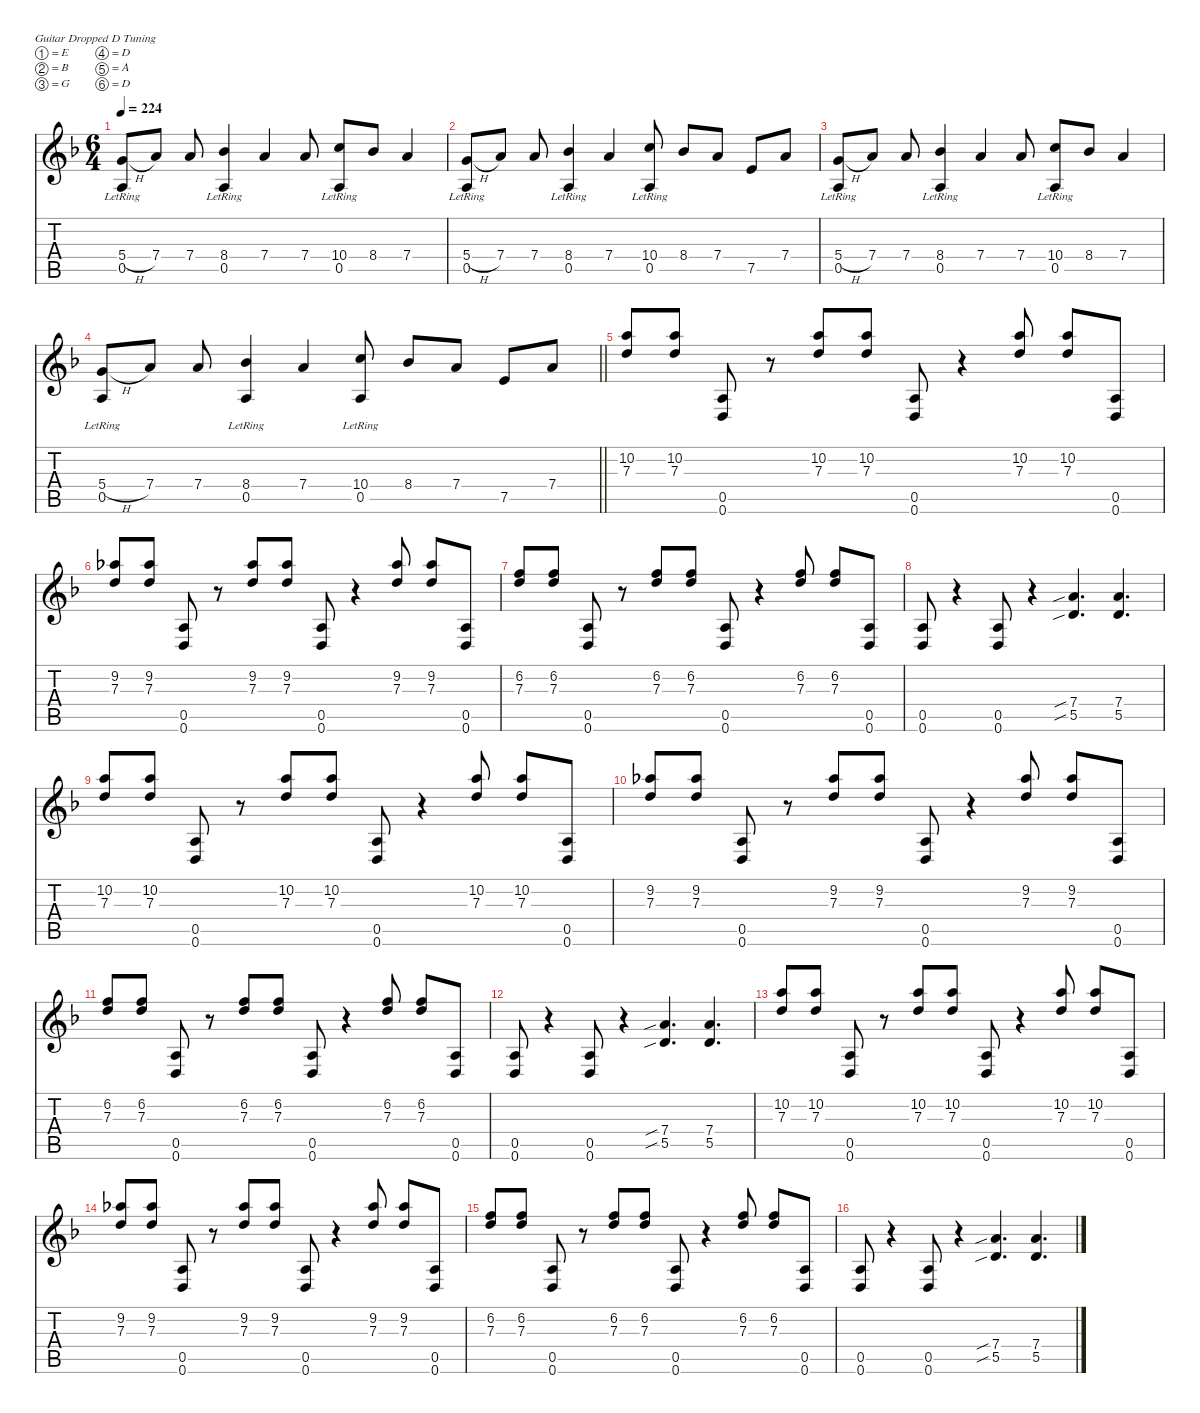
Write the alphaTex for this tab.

\hideDynamics
\bracketExtendMode nobrackets
\singleTrackTrackNamePolicy hidden
\multiTrackTrackNamePolicy hidden
\firstSystemTrackNameMode fullname
\firstSystemTrackNameOrientation horizontal
\otherSystemsTrackNameOrientation horizontal
\track ("Guitar-spare" "E-Gt") {instrument distortionguitar}
\staff {score tabs}
\tuning (E4 B3 G3 D3 A2 D2)
\ts (6 4)
\tempo 224
\clef g2
\ks dminor
(5.4{h acc forcenatural} 0.5{lr acc forcenatural}).8{dy f beam Up} 7.4{acc forcenatural}.8{beam Up} 7.4{acc forcenatural}.8{beam Up} (8.4{acc b} 0.5{lr acc forcenatural}).4{beam Up} 7.4{acc forcenatural}.4{beam Up} 7.4{acc forcenatural}.8{beam Up} (10.4{acc forcenatural} 0.5{lr acc forcenatural}).8{beam Up} 8.4{acc b}.8{beam Up} 7.4{acc forcenatural}.4{beam Up} |
(5.4{h acc forcenatural} 0.5{lr acc forcenatural}).8{beam Up} 7.4{acc forcenatural}.8{beam Up} 7.4{acc forcenatural}.8{beam Up} (8.4{acc b} 0.5{lr acc forcenatural}).4{beam Up} 7.4{acc forcenatural}.4{beam Up} (10.4{acc forcenatural} 0.5{lr acc forcenatural}).8{beam Up} 8.4{acc b}.8{beam Up} 7.4{acc forcenatural}.8{beam Up} 7.5{acc forcenatural}.8{beam Up} 7.4{acc forcenatural}.8{beam Up} |
(5.4{h acc forcenatural} 0.5{lr acc forcenatural}).8{beam Up} 7.4{acc forcenatural}.8{beam Up} 7.4{acc forcenatural}.8{beam Up} (8.4{acc b} 0.5{lr acc forcenatural}).4{beam Up} 7.4{acc forcenatural}.4{beam Up} 7.4{acc forcenatural}.8{beam Up} (10.4{acc forcenatural} 0.5{lr acc forcenatural}).8{beam Up} 8.4{acc b}.8{beam Up} 7.4{acc forcenatural}.4{beam Up} |
\barLineRight lightlight
(5.4{h acc forcenatural} 0.5{lr acc forcenatural}).8{beam Up} 7.4{acc forcenatural}.8{beam Up} 7.4{acc forcenatural}.8{beam Up} (8.4{acc b} 0.5{lr acc forcenatural}).4{beam Up} 7.4{acc forcenatural}.4{beam Up} (10.4{acc forcenatural} 0.5{lr acc forcenatural}).8{beam Up} 8.4{acc b}.8{beam Up} 7.4{acc forcenatural}.8{beam Up} 7.5{acc forcenatural}.8{beam Up} 7.4{acc forcenatural}.8{beam Up} |
(10.2{acc forcenatural} 7.3{acc forcenatural}).8{beam Up} (10.2{acc forcenatural} 7.3{acc forcenatural}).8{beam Up} (0.5{acc forcenatural} 0.6{acc forcenatural}).8{beam Up} r.8{beam Up} (10.2{acc forcenatural} 7.3{acc forcenatural}).8{beam Up} (10.2{acc forcenatural} 7.3{acc forcenatural}).8{beam Up} (0.5{acc forcenatural} 0.6{acc forcenatural}).8{beam Up} r.4{beam Up} (10.2{acc forcenatural} 7.3{acc forcenatural}).8{beam Up} (10.2{acc forcenatural} 7.3{acc forcenatural}).8{beam Up} (0.5{acc forcenatural} 0.6{acc forcenatural}).8{beam Up} |
(9.2{acc b} 7.3{acc forcenatural}).8{beam Up} (9.2{acc b} 7.3{acc forcenatural}).8{beam Up} (0.5{acc forcenatural} 0.6{acc forcenatural}).8{beam Up} r.8{beam Up} (9.2{acc b} 7.3{acc forcenatural}).8{beam Up} (9.2{acc b} 7.3{acc forcenatural}).8{beam Up} (0.5{acc forcenatural} 0.6{acc forcenatural}).8{beam Up} r.4{beam Up} (9.2{acc b} 7.3{acc forcenatural}).8{beam Up} (9.2{acc b} 7.3{acc forcenatural}).8{beam Up} (0.5{acc forcenatural} 0.6{acc forcenatural}).8{beam Up} |
(6.2{acc forcenatural} 7.3{acc forcenatural}).8{beam Up} (6.2{acc forcenatural} 7.3{acc forcenatural}).8{beam Up} (0.5{acc forcenatural} 0.6{acc forcenatural}).8{beam Up} r.8{beam Up} (6.2{acc forcenatural} 7.3{acc forcenatural}).8{beam Up} (6.2{acc forcenatural} 7.3{acc forcenatural}).8{beam Up} (0.5{acc forcenatural} 0.6{acc forcenatural}).8{beam Up} r.4{beam Up} (6.2{acc forcenatural} 7.3{acc forcenatural}).8{beam Up} (6.2{acc forcenatural} 7.3{acc forcenatural}).8{beam Up} (0.5{acc forcenatural} 0.6{acc forcenatural}).8{beam Up} |
(0.5{acc forcenatural} 0.6{acc forcenatural}).8{beam Up} r.4{beam Up} (0.5{acc forcenatural} 0.6{acc forcenatural}).8{beam Up} r.4{beam Up} (7.4{sib acc forcenatural} 5.5{sib acc forcenatural}).4{d beam Up} (7.4{acc forcenatural} 5.5{acc forcenatural}).4{d beam Up} |
(10.2{acc forcenatural} 7.3{acc forcenatural}).8{beam Up} (10.2{acc forcenatural} 7.3{acc forcenatural}).8{beam Up} (0.5{acc forcenatural} 0.6{acc forcenatural}).8{beam Up} r.8{beam Up} (10.2{acc forcenatural} 7.3{acc forcenatural}).8{beam Up} (10.2{acc forcenatural} 7.3{acc forcenatural}).8{beam Up} (0.5{acc forcenatural} 0.6{acc forcenatural}).8{beam Up} r.4{beam Up} (10.2{acc forcenatural} 7.3{acc forcenatural}).8{beam Up} (10.2{acc forcenatural} 7.3{acc forcenatural}).8{beam Up} (0.5{acc forcenatural} 0.6{acc forcenatural}).8{beam Up} |
(9.2{acc b} 7.3{acc forcenatural}).8{beam Up} (9.2{acc b} 7.3{acc forcenatural}).8{beam Up} (0.5{acc forcenatural} 0.6{acc forcenatural}).8{beam Up} r.8{beam Up} (9.2{acc b} 7.3{acc forcenatural}).8{beam Up} (9.2{acc b} 7.3{acc forcenatural}).8{beam Up} (0.5{acc forcenatural} 0.6{acc forcenatural}).8{beam Up} r.4{beam Up} (9.2{acc b} 7.3{acc forcenatural}).8{beam Up} (9.2{acc b} 7.3{acc forcenatural}).8{beam Up} (0.5{acc forcenatural} 0.6{acc forcenatural}).8{beam Up} |
(6.2{acc forcenatural} 7.3{acc forcenatural}).8{beam Up} (6.2{acc forcenatural} 7.3{acc forcenatural}).8{beam Up} (0.5{acc forcenatural} 0.6{acc forcenatural}).8{beam Up} r.8{beam Up} (6.2{acc forcenatural} 7.3{acc forcenatural}).8{beam Up} (6.2{acc forcenatural} 7.3{acc forcenatural}).8{beam Up} (0.5{acc forcenatural} 0.6{acc forcenatural}).8{beam Up} r.4{beam Up} (6.2{acc forcenatural} 7.3{acc forcenatural}).8{beam Up} (6.2{acc forcenatural} 7.3{acc forcenatural}).8{beam Up} (0.5{acc forcenatural} 0.6{acc forcenatural}).8{beam Up} |
(0.5{acc forcenatural} 0.6{acc forcenatural}).8{beam Up} r.4{beam Up} (0.5{acc forcenatural} 0.6{acc forcenatural}).8{beam Up} r.4{beam Up} (7.4{sib acc forcenatural} 5.5{sib acc forcenatural}).4{d beam Up} (7.4{acc forcenatural} 5.5{acc forcenatural}).4{d beam Up} |
(10.2{acc forcenatural} 7.3{acc forcenatural}).8{beam Up} (10.2{acc forcenatural} 7.3{acc forcenatural}).8{beam Up} (0.5{acc forcenatural} 0.6{acc forcenatural}).8{beam Up} r.8{beam Up} (10.2{acc forcenatural} 7.3{acc forcenatural}).8{beam Up} (10.2{acc forcenatural} 7.3{acc forcenatural}).8{beam Up} (0.5{acc forcenatural} 0.6{acc forcenatural}).8{beam Up} r.4{beam Up} (10.2{acc forcenatural} 7.3{acc forcenatural}).8{beam Up} (10.2{acc forcenatural} 7.3{acc forcenatural}).8{beam Up} (0.5{acc forcenatural} 0.6{acc forcenatural}).8{beam Up} |
(9.2{acc b} 7.3{acc forcenatural}).8{beam Up} (9.2{acc b} 7.3{acc forcenatural}).8{beam Up} (0.5{acc forcenatural} 0.6{acc forcenatural}).8{beam Up} r.8{beam Up} (9.2{acc b} 7.3{acc forcenatural}).8{beam Up} (9.2{acc b} 7.3{acc forcenatural}).8{beam Up} (0.5{acc forcenatural} 0.6{acc forcenatural}).8{beam Up} r.4{beam Up} (9.2{acc b} 7.3{acc forcenatural}).8{beam Up} (9.2{acc b} 7.3{acc forcenatural}).8{beam Up} (0.5{acc forcenatural} 0.6{acc forcenatural}).8{beam Up} |
(6.2{acc forcenatural} 7.3{acc forcenatural}).8{beam Up} (6.2{acc forcenatural} 7.3{acc forcenatural}).8{beam Up} (0.5{acc forcenatural} 0.6{acc forcenatural}).8{beam Up} r.8{beam Up} (6.2{acc forcenatural} 7.3{acc forcenatural}).8{beam Up} (6.2{acc forcenatural} 7.3{acc forcenatural}).8{beam Up} (0.5{acc forcenatural} 0.6{acc forcenatural}).8{beam Up} r.4{beam Up} (6.2{acc forcenatural} 7.3{acc forcenatural}).8{beam Up} (6.2{acc forcenatural} 7.3{acc forcenatural}).8{beam Up} (0.5{acc forcenatural} 0.6{acc forcenatural}).8{beam Up} |
(0.5{acc forcenatural} 0.6{acc forcenatural}).8{beam Up} r.4{beam Up} (0.5{acc forcenatural} 0.6{acc forcenatural}).8{beam Up} r.4{beam Up} (7.4{sib acc forcenatural} 5.5{sib acc forcenatural}).4{d beam Up} (7.4{acc forcenatural} 5.5{acc forcenatural}).4{d beam Up}
